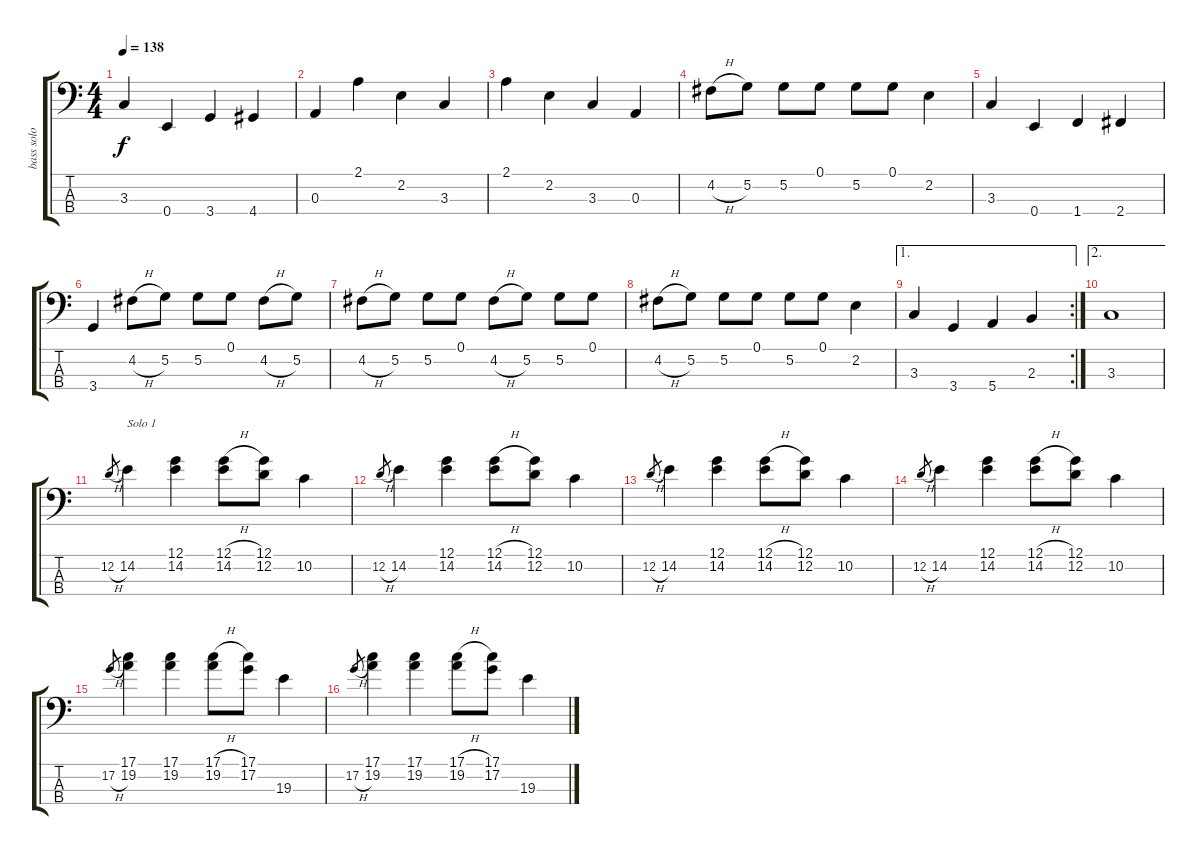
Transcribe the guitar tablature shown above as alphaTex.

\track ("bass solo" "bass solo") {instrument electricbassfinger}
\staff {score tabs}
\tuning (G2 D2 A1 E1) {hide}
\ts (4 4)
\tempo 138
\clef f4
\ks c
3.3.4{dy f} 0.4.4 3.4.4 4.4.4 |
0.3.4 2.1.4 2.2.4 3.3.4 |
2.1.4 2.2.4 3.3.4 0.3.4 |
4.2{h}.8 5.2.8 5.2.8 0.1.8 5.2.8 0.1.8 2.2.4 |
3.3.4 0.4.4 1.4.4 2.4.4 |
3.4.4 4.2{h}.8 5.2.8 5.2.8 0.1.8 4.2{h}.8 5.2.8 |
4.2{h}.8 5.2.8 5.2.8 0.1.8 4.2{h}.8 5.2.8 5.2.8 0.1.8 |
4.2{h}.8 5.2.8 5.2.8 0.1.8 5.2.8 0.1.8 2.2.4 |
\ae 1
\rc 2
3.3.4 3.4.4 5.4.4 2.3.4 |
\ae 2
3.3.1 |
12.2{h}.8{gr} 14.2.4{txt "Solo 1" instrument electricbassfinger} (12.1 14.2).4 (12.1{h} 14.2).8 (12.1 12.2).8 10.2.4 |
12.2{h}.8{gr} 14.2.4 (12.1 14.2).4 (12.1{h} 14.2).8 (12.1 12.2).8 10.2.4 |
12.2{h}.8{gr} 14.2.4 (12.1 14.2).4 (12.1{h} 14.2).8 (12.1 12.2).8 10.2.4 |
12.2{h}.8{gr} 14.2.4 (12.1 14.2).4 (12.1{h} 14.2).8 (12.1 12.2).8 10.2.4 |
17.2{h}.8{gr} (17.1 19.2).4 (17.1 19.2).4 (17.1{h} 19.2).8 (17.1 17.2).8 19.3.4 |
17.2{h}.8{gr} (17.1 19.2).4 (17.1 19.2).4 (17.1{h} 19.2).8 (17.1 17.2).8 19.3.4
